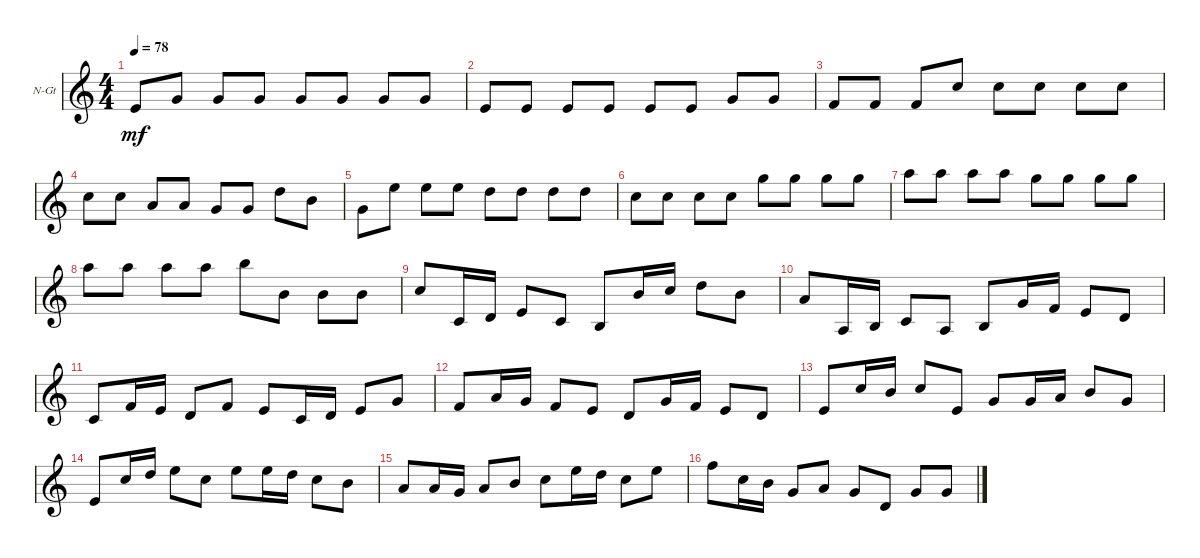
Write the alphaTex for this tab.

\defaultSystemsLayout 4
\bracketExtendMode groupsimilarinstruments
\firstSystemTrackNameOrientation horizontal
\otherSystemsTrackNameOrientation horizontal
\track ("Nylon Guitar" "N-Gt") {instrument acousticguitarnylon}
\staff {score}
\tuning (E4 B3 G3 D3 A2 E2)
\ts (4 4)
\tempo 78
\clef g2
\ks c
2.4.8{dy mf} 0.3.8 0.3.8 0.3.8 0.3.8 0.3.8 0.3.8 0.3.8 |
2.4.8 2.4.8 2.4.8 2.4.8 2.4.8 2.4.8 0.3.8 0.3.8 |
3.4.8 3.4.8 3.4.8 1.2.8 1.2.8 1.2.8 1.2.8 1.2.8 |
1.2.8 1.2.8 2.3.8 2.3.8 0.3.8 0.3.8 3.2.8 0.2.8 |
0.3.8 0.1.8 0.1.8 0.1.8 3.2.8 3.2.8 3.2.8 3.2.8 |
1.2.8 1.2.8 1.2.8 1.2.8 3.1.8 3.1.8 3.1.8 3.1.8 |
5.1.8 5.1.8 5.1.8 5.1.8 3.1.8 3.1.8 3.1.8 3.1.8 |
5.1.8 5.1.8 5.1.8 5.1.8 7.1.8 0.2.8 0.2.8 0.2.8 |
1.2.8 3.5.16 0.4.16 2.4.8 3.5.8 2.5.8 0.2.16 1.2.16 3.2.8 0.2.8 |
2.3.8 0.5.16 2.5.16 3.5.8 0.5.8 2.5.8 0.3.16 3.4.16 2.4.8 0.4.8 |
3.5.8 3.4.16 2.4.16 0.4.8 3.4.8 2.4.8 3.5.16 0.4.16 2.4.8 0.3.8 |
3.4.8 2.3.16 0.3.16 3.4.8 2.4.8 0.4.8 0.3.16 3.4.16 2.4.8 0.4.8 |
2.4.8 1.2.16 0.2.16 1.2.8 2.4.8 0.3.8 0.3.16 2.3.16 0.2.8 0.3.8 |
2.4.8 1.2.16 3.2.16 0.1.8 1.2.8 0.1.8 0.1.16 3.2.16 1.2.8 0.2.8 |
2.3.8 2.3.16 0.3.16 2.3.8 0.2.8 1.2.8 0.1.16 3.2.16 1.2.8 0.1.8 |
1.1.8 1.2.16 0.2.16 0.3.8 2.3.8 0.3.8 0.4.8 0.3.8 0.3.8
